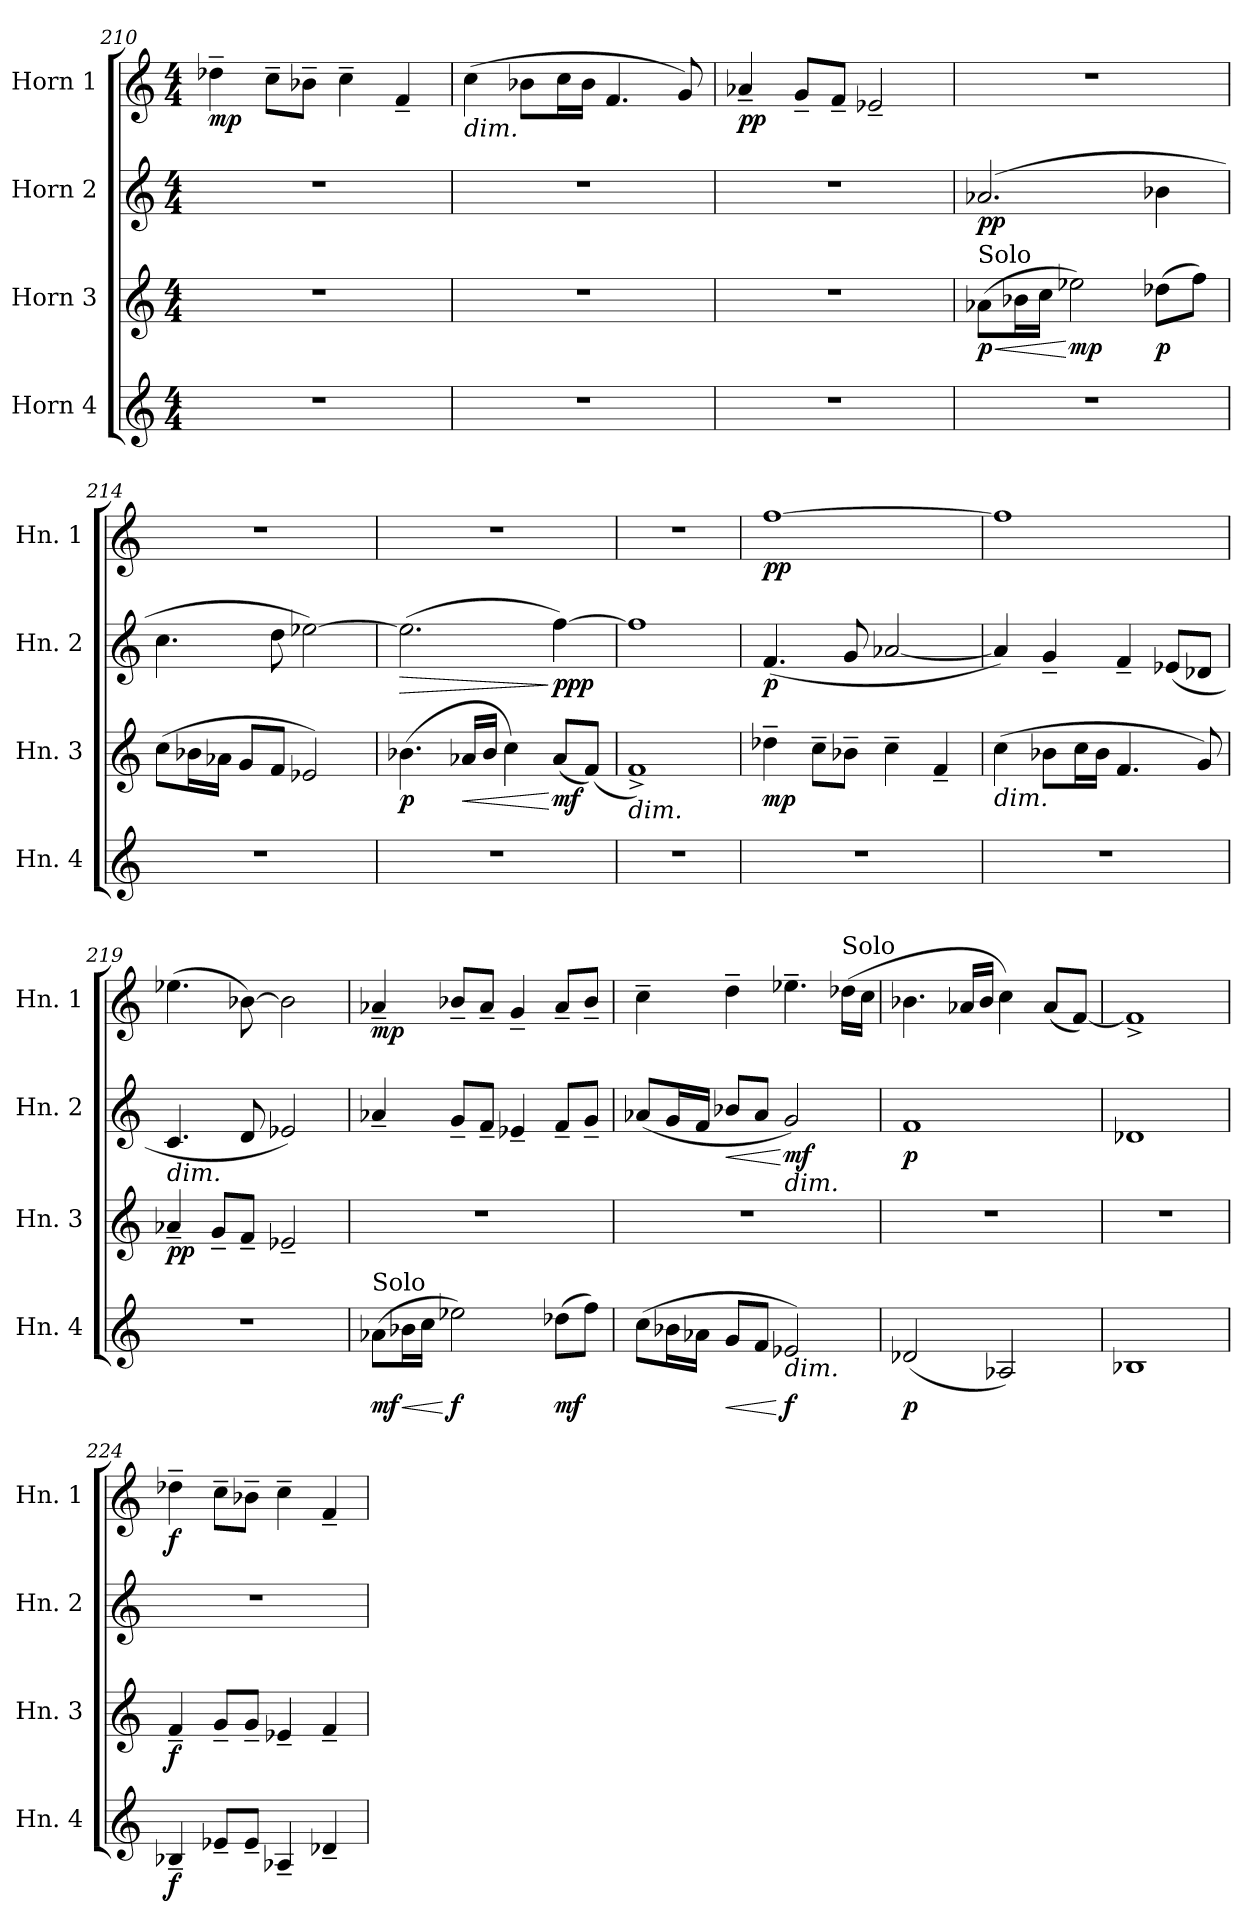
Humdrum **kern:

**kern	**dynam	**kern	**dynam	**kern	**dynam	**kern	**dynam
*part4	*part4	*part3	*part3	*part2	*part2	*part1	*part1
*staff4	*staff4	*staff3	*staff3	*staff2	*staff2	*staff1	*staff1
*I"Horn 4	*	*I"Horn 3	*	*I"Horn 2	*	*I"Horn 1	*
*I'Hn. 4	*	*I'Hn. 3	*	*I'Hn. 2	*	*I'Hn. 1	*
*clefG2	*	*clefG2	*	*clefG2	*	*clefG2	*
*ITrd4c7	*	*ITrd4c7	*	*ITrd4c7	*	*ITrd4c7	*
*k[b-]	*	*k[b-]	*	*k[b-]	*	*k[b-]	*
*M4/4	*	*M4/4	*	*M4/4	*	*M4/4	*
=210	=210	=210	=210	=210	=210	=210	=210
!	!	!	!	!	!	!	!LO:DY:b
1r	.	1r	.	1r	.	4g-X~\	mp
.	.	.	.	.	.	8f~\L	.
.	.	.	.	.	.	8e-X~\J	.
.	.	.	.	.	.	4f~\	.
.	.	.	.	.	.	4B-~/	.
=211	=211	=211	=211	=211	=211	=211	=211
!	!	!	!	!	!	!LO:TX:b:i:t=dim.	!
1r	.	1r	.	1r	.	(>4f\	.
.	.	.	.	.	.	8e-X\L	.
.	.	.	.	.	.	16f\L	.
.	.	.	.	.	.	16e-\JJ	.
.	.	.	.	.	.	4.B-/	.
.	.	.	.	.	.	8c/)	.
=212	=212	=212	=212	=212	=212	=212	=212
!	!	!	!	!	!	!	!LO:DY:b
1r	.	1r	.	1r	.	4d-X~/	pp
.	.	.	.	.	.	8c~/L	.
.	.	.	.	.	.	8B-~/J	.
.	.	.	.	.	.	2A-X~/	.
!!LO:LB:g=z
=213	=213	=213	=213	=213	=213	=213	=213
!	!	!LO:TX:a:t=Solo	!	!	!	!	!
!	!	!	!LO:HP:b	!	!	!	!
!	!	!	!LO:DY:n=1:b	!	!LO:DY:b	!	!
1r	.	(>8d-X\L	< p	(>2.d-X/	pp	1r	.
.	.	16e-X\L	.	.	.	.	.
.	.	16f\JJ	.	.	.	.	.
!	!	!	!LO:DY:n=2:b	!	!	!	!
.	.	2a-X\)	[ mp	.	.	.	.
!	!	!	!LO:DY:n=3:b	!	!	!	!
.	.	(>8g-X\L	p	4e-X\	.	.	.
.	.	8b-\J)	.	.	.	.	.
=214	=214	=214	=214	=214	=214	=214	=214
1r	.	(>8f\L	.	4.f\	.	1r	.
.	.	16e-X\L	.	.	.	.	.
.	.	16d-X\JJ	.	.	.	.	.
.	.	8c/L	.	.	.	.	.
.	.	8B-/J	.	8g\	.	.	.
.	.	2A-X/)	.	[2a-X\)	.	.	.
=215	=215	=215	=215	=215	=215	=215	=215
!	!	!	!LO:DY:b	!	!LO:HP:b	!	!
1r	.	(>4.e-X\	p	(>2.a-\]	>	1r	.
!	!	!	!LO:HP:b	!	!	!	!
.	.	16d-X/LL	<	.	.	.	.
.	.	16e-/JJ	.	.	.	.	.
.	.	4f\)	.	.	.	.	.
!	!	!	!LO:DY:n=1:b	!	!LO:DY:n=1:b	!	!
.	.	(<8d-/L	[ mf	[4b-\)	] ppp	.	.
.	.	(<8B-/J)	.	.	.	.	.
=216	=216	=216	=216	=216	=216	=216	=216
!	!	!LO:TX:b:i:t=dim.	!	!	!	!	!
1r	.	1B-^)	.	1b-]	.	1r	.
=217	=217	=217	=217	=217	=217	=217	=217
!	!	!	!LO:DY:b	!	!LO:DY:b	!	!LO:DY:b
1r	.	4g-X~\	mp	(<4.B-/	p	[1b-	pp
.	.	8f~\L	.	.	.	.	.
.	.	8e-X~\J	.	8c/	.	.	.
.	.	4f~\	.	[2d-X/	.	.	.
.	.	4B-~/	.	.	.	.	.
=218	=218	=218	=218	=218	=218	=218	=218
!	!	!LO:TX:b:i:t=dim.	!	!	!	!	!
1r	.	(>4f\	.	4d-/])	.	1b-]	.
.	.	8e-X\L	.	4c~/	.	.	.
.	.	16f\L	.	.	.	.	.
.	.	16e-\JJ	.	.	.	.	.
.	.	4.B-/	.	4B-~/	.	.	.
.	.	.	.	(<8A-X/L	.	.	.
.	.	8c/)	.	8G-X/J	.	.	.
!!LO:PB:g=z
=219	=219	=219	=219	=219	=219	=219	=219
!	!	!	!	!LO:TX:b:i:t=dim.	!	!	!
!	!	!	!LO:DY:b	!	!	!	!
1r	.	4d-X~/	pp	4.F/	.	(>4.a-X\	.
.	.	8c~/L	.	.	.	.	.
.	.	8B-~/J	.	8G/	.	[8e-X\)	.
.	.	2A-X~/	.	2A-X/)	.	2e-\]	.
=220	=220	=220	=220	=220	=220	=220	=220
!LO:TX:a:t=Solo	!	!	!	!	!	!	!
!	!LO:DY:b	!	!	!	!	!	!LO:DY:b
(>8d-X\L	mf	1r	.	4d-X~/	.	4d-X~/	mp
!	!LO:HP:b	!	!	!	!	!	!
16e-X\L	<	.	.	.	.	.	.
16f\JJ	.	.	.	.	.	.	.
!	!LO:DY:n=1:b	!	!	!	!	!	!
2a-X\)	[ f	.	.	8c~/L	.	8e-X~/L	.
.	.	.	.	8B-~/J	.	8d-~/J	.
.	.	.	.	4A-X~/	.	4c~/	.
!	!LO:DY:n=2:b	!	!	!	!	!	!
(>8g-X\L	mf	.	.	8B-~/L	.	8d-~/L	.
8b-\J)	.	.	.	8c~/J	.	8e-~/J	.
=221	=221	=221	=221	=221	=221	=221	=221
(>8f\L	.	1r	.	(<8d-X/L	.	4f~\	.
16e-X\L	.	.	.	16c/L	.	.	.
16d-X\JJ	.	.	.	16B-/JJ	.	.	.
!	!LO:HP:b	!	!	!	!LO:HP:b	!	!
8c/L	<	.	.	8e-X/L	<	4g~\	.
8B-/J	.	.	.	8d-/J	.	.	.
!	!	!	!	!LO:TX:b:i:t=dim.	!	!	!
!LO:TX:b:i:t=dim.	!	!	!	!	!	!	!
!	!LO:DY:n=1:b	!	!	!	!LO:DY:n=1:b	!	!
2A-X/)	[ f	.	.	2c/)	[ mf	4.a-X~\	.
!	!	!	!	!	!	!LO:TX:a:t=Solo	!
.	.	.	.	.	.	(>16g-X\LL	.
.	.	.	.	.	.	16f\JJ	.
=222	=222	=222	=222	=222	=222	=222	=222
!	!LO:DY:b	!	!	!	!LO:DY:b	!	!
(<2G-X/	p	1r	.	1B-	p	4.e-X\	.
.	.	.	.	.	.	16d-X/LL	.
.	.	.	.	.	.	16e-/JJ	.
2D-X/)	.	.	.	.	.	4f\)	.
.	.	.	.	.	.	(<8d-/L	.
.	.	.	.	.	.	[8B-/J)	.
=223	=223	=223	=223	=223	=223	=223	=223
1E-X	.	1r	.	1G-X	.	1B-^]	.
=224	=224	=224	=224	=224	=224	=224	=224
!	!LO:DY:b	!	!LO:DY:b	!	!	!	!LO:DY:b
4E-X~/	f	4B-~/	f	1r	.	4g-X~\	f
8A-X~/L	.	8c~/L	.	.	.	8f~\L	.
8A-~/J	.	8c~/J	.	.	.	8e-X~\J	.
4D-X~/	.	4A-X~/	.	.	.	4f~\	.
4G-X~/	.	4B-~/	.	.	.	4B-~/	.
=	=	=	=	=	=	=	=
*-	*-	*-	*-	*-	*-	*-	*-
